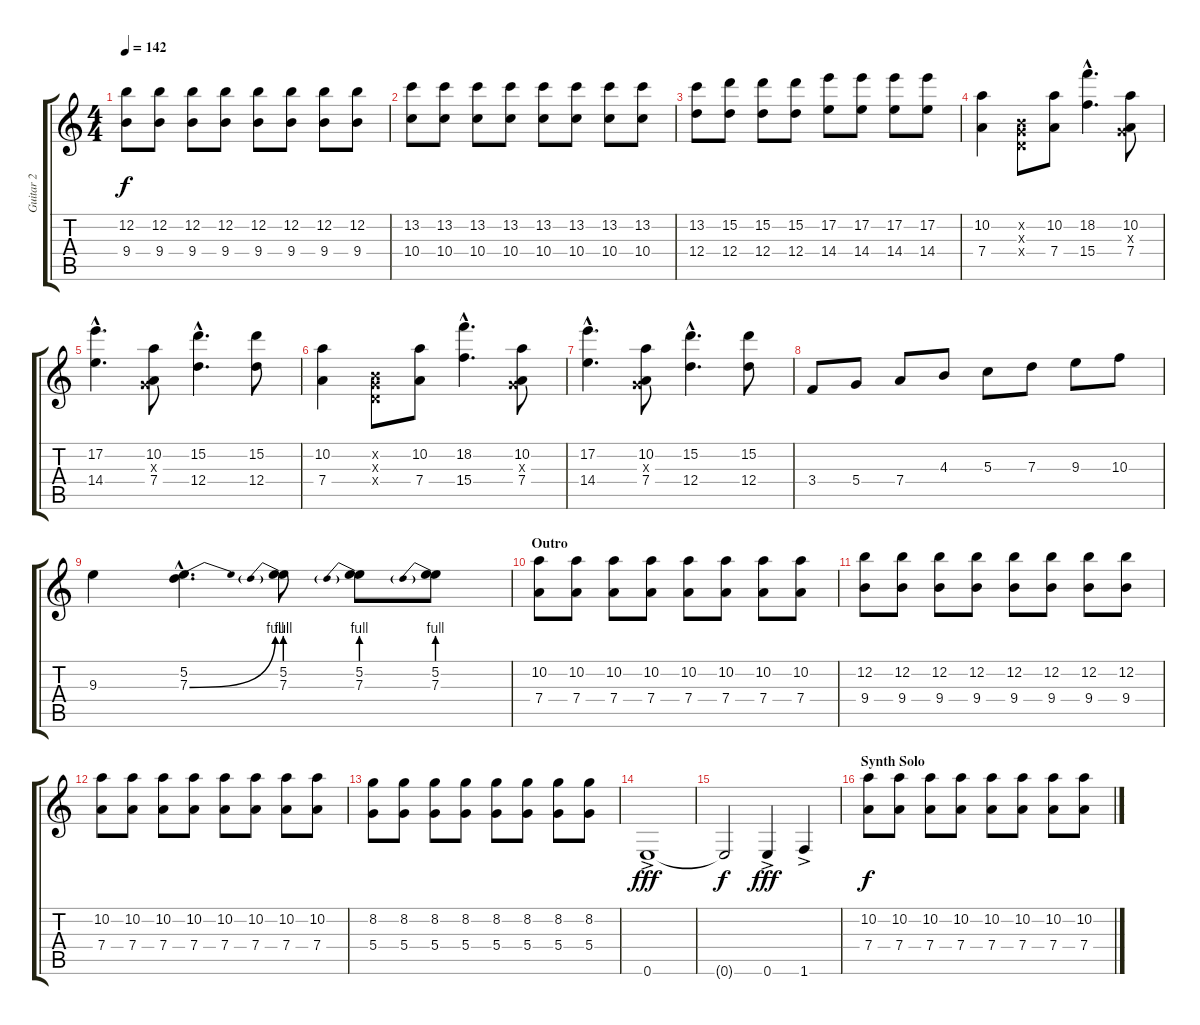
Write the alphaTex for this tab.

\track ("Guitar 2" "Guitar 2") {instrument overdrivenguitar}
\staff {score tabs}
\tuning (E4 B3 G3 D3 A2 E2) {hide}
\ts (4 4)
\tempo 142
\clef g2
\ks c
(12.2 9.4).8{dy f} (12.2 9.4).8 (12.2 9.4).8 (12.2 9.4).8 (12.2 9.4).8 (12.2 9.4).8 (12.2 9.4).8 (12.2 9.4).8 |
(13.2 10.4).8 (13.2 10.4).8 (13.2 10.4).8 (13.2 10.4).8 (13.2 10.4).8 (13.2 10.4).8 (13.2 10.4).8 (13.2 10.4).8 |
(13.2 12.4).8 (15.2 12.4).8 (15.2 12.4).8 (15.2 12.4).8 (17.2 14.4).8 (17.2 14.4).8 (17.2 14.4).8 (17.2 14.4).8 |
(10.2 7.4).4 (0.2{x} 0.3{x} 0.4{x}).8 (10.2 7.4).8 (18.2{hac} 15.4{hac}).4{d} (10.2 0.3{x} 7.4).8 |
(17.2{hac} 14.4{hac}).4{d} (10.2 0.3{x} 7.4).8 (15.2{hac} 12.4{hac}).4{d} (15.2 12.4).8 |
(10.2 7.4).4 (0.2{x} 0.3{x} 0.4{x}).8 (10.2 7.4).8 (18.2{hac} 15.4{hac}).4{d} (10.2 0.3{x} 7.4).8 |
(17.2{hac} 14.4{hac}).4{d} (10.2 0.3{x} 7.4).8 (15.2{hac} 12.4{hac}).4{d} (15.2 12.4).8 |
3.4.8 5.4.8 7.4.8 4.3.8 5.3.8 7.3.8 9.3.8 10.3.8 |
9.3.4 (5.2{hac} 7.3{be (bend 0 0 60 4) hac}).4{d} (5.2 7.3{be (prebend 0 4 60 4)}).8 (5.2 7.3{be (prebend 0 4 60 4)}).8 (5.2 7.3{be (prebend 0 4 60 4)}).8 |
\section ("" "Outro")
(10.2 7.4).8 (10.2 7.4).8 (10.2 7.4).8 (10.2 7.4).8 (10.2 7.4).8 (10.2 7.4).8 (10.2 7.4).8 (10.2 7.4).8 |
(12.2 9.4).8 (12.2 9.4).8 (12.2 9.4).8 (12.2 9.4).8 (12.2 9.4).8 (12.2 9.4).8 (12.2 9.4).8 (12.2 9.4).8 |
(10.2 7.4).8 (10.2 7.4).8 (10.2 7.4).8 (10.2 7.4).8 (10.2 7.4).8 (10.2 7.4).8 (10.2 7.4).8 (10.2 7.4).8 |
(8.2 5.4).8 (8.2 5.4).8 (8.2 5.4).8 (8.2 5.4).8 (8.2 5.4).8 (8.2 5.4).8 (8.2 5.4).8 (8.2 5.4).8 |
0.6{ac}.1{dy fff} |
0.6{t}.2{dy f} 0.6{ac}.4{dy fff} 1.6{ac}.4 |
\section ("" "Synth Solo")
(10.2 7.4).8{dy f} (10.2 7.4).8 (10.2 7.4).8 (10.2 7.4).8 (10.2 7.4).8 (10.2 7.4).8 (10.2 7.4).8 (10.2 7.4).8
